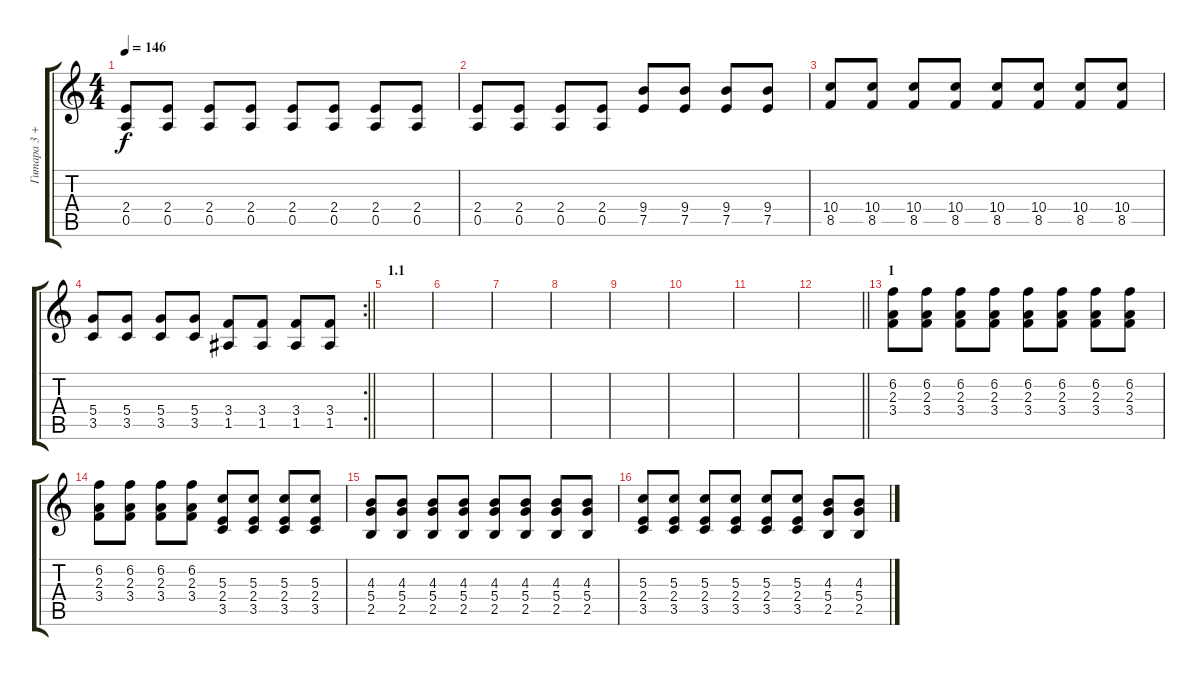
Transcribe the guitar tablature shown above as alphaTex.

\track ("Гитара 3 + B" "Гитара 3 +") {instrument distortionguitar}
\staff {score tabs}
\tuning (E4 B3 G3 D3 A2 E2) {hide}
\ts (4 4)
\tempo 146
\clef g2
\ks c
(2.4 0.5).8{dy f} (2.4 0.5).8 (2.4 0.5).8 (2.4 0.5).8 (2.4 0.5).8 (2.4 0.5).8 (2.4 0.5).8 (2.4 0.5).8 |
(2.4 0.5).8 (2.4 0.5).8 (2.4 0.5).8 (2.4 0.5).8 (9.4 7.5).8 (9.4 7.5).8 (9.4 7.5).8 (9.4 7.5).8 |
(10.4 8.5).8 (10.4 8.5).8 (10.4 8.5).8 (10.4 8.5).8 (10.4 8.5).8 (10.4 8.5).8 (10.4 8.5).8 (10.4 8.5).8 |
\rc 2
\barLineRight lightlight
(5.4 3.5).8 (5.4 3.5).8 (5.4 3.5).8 (5.4 3.5).8 (3.4 1.5).8 (3.4 1.5).8 (3.4 1.5).8 (3.4 1.5).8 |
\section ("" "1.1")
|
|
|
|
|
|
|
\barLineRight lightlight
|
\section ("" "1")
(6.2 2.3 3.4).8 (6.2 2.3 3.4).8 (6.2 2.3 3.4).8 (6.2 2.3 3.4).8 (6.2 2.3 3.4).8 (6.2 2.3 3.4).8 (6.2 2.3 3.4).8 (6.2 2.3 3.4).8 |
(6.2 2.3 3.4).8 (6.2 2.3 3.4).8 (6.2 2.3 3.4).8 (6.2 2.3 3.4).8 (5.3 2.4 3.5).8 (5.3 2.4 3.5).8 (5.3 2.4 3.5).8 (5.3 2.4 3.5).8 |
(4.3 5.4 2.5).8 (4.3 5.4 2.5).8 (4.3 5.4 2.5).8 (4.3 5.4 2.5).8 (4.3 5.4 2.5).8 (4.3 5.4 2.5).8 (4.3 5.4 2.5).8 (4.3 5.4 2.5).8 |
(5.3 2.4 3.5).8 (5.3 2.4 3.5).8 (5.3 2.4 3.5).8 (5.3 2.4 3.5).8 (5.3 2.4 3.5).8 (5.3 2.4 3.5).8 (4.3 5.4 2.5).8 (4.3 5.4 2.5).8
